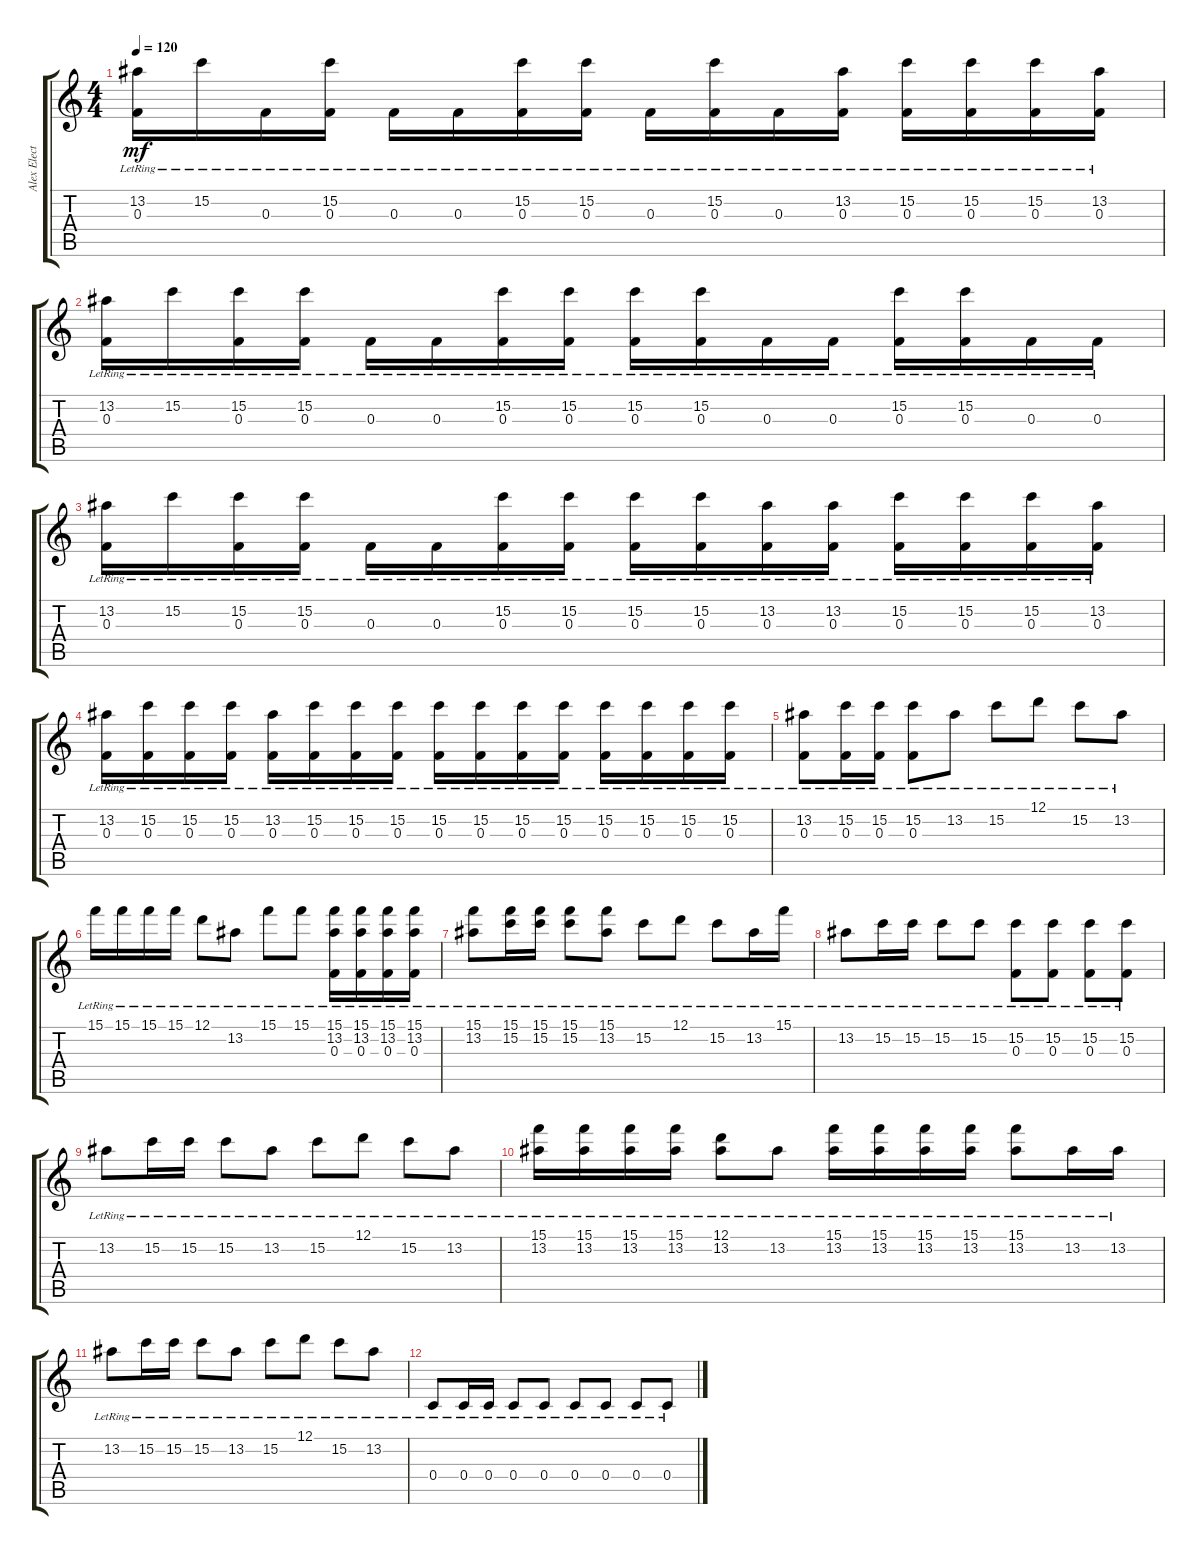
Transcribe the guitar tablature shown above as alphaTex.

\track ("Alex Electric (Whole Step Down)" "Alex Elect") {instrument distortionguitar}
\staff {score tabs}
\tuning (D4 A3 F3 C3 G2 D2) {hide}
\ts (4 4)
\tempo 120
\clef g2
\ks c
(13.2{lr} 0.3{lr}).16{dy mf} 15.2{lr}.16 0.3{lr}.16 (15.2{lr} 0.3{lr}).16 0.3{lr}.16 0.3{lr}.16 (15.2{lr} 0.3{lr}).16 (15.2{lr} 0.3{lr}).16 0.3{lr}.16 (15.2{lr} 0.3{lr}).16 0.3{lr}.16 (13.2{lr} 0.3{lr}).16 (15.2{lr} 0.3{lr}).16 (15.2{lr} 0.3{lr}).16 (15.2{lr} 0.3{lr}).16 (13.2{lr} 0.3{lr}).16 |
(13.2{lr} 0.3{lr}).16 15.2{lr}.16 (15.2{lr} 0.3{lr}).16 (15.2{lr} 0.3{lr}).16 0.3{lr}.16 0.3{lr}.16 (15.2{lr} 0.3{lr}).16 (15.2{lr} 0.3{lr}).16 (15.2{lr} 0.3{lr}).16 (15.2{lr} 0.3{lr}).16 0.3{lr}.16 0.3{lr}.16 (15.2{lr} 0.3{lr}).16 (15.2{lr} 0.3{lr}).16 0.3{lr}.16 0.3{lr}.16 |
(13.2{lr} 0.3{lr}).16 15.2{lr}.16 (15.2{lr} 0.3{lr}).16 (15.2{lr} 0.3{lr}).16 0.3{lr}.16 0.3{lr}.16 (15.2{lr} 0.3{lr}).16 (15.2{lr} 0.3{lr}).16 (15.2{lr} 0.3{lr}).16 (15.2{lr} 0.3{lr}).16 (13.2{lr} 0.3{lr}).16 (13.2{lr} 0.3{lr}).16 (15.2{lr} 0.3{lr}).16 (15.2{lr} 0.3{lr}).16 (15.2{lr} 0.3{lr}).16 (13.2{lr} 0.3{lr}).16 |
(13.2{lr} 0.3{lr}).16 (15.2{lr} 0.3{lr}).16 (15.2{lr} 0.3{lr}).16 (15.2{lr} 0.3{lr}).16 (13.2{lr} 0.3{lr}).16 (15.2{lr} 0.3{lr}).16 (15.2{lr} 0.3{lr}).16 (15.2{lr} 0.3{lr}).16 (15.2{lr} 0.3{lr}).16 (15.2{lr} 0.3{lr}).16 (15.2{lr} 0.3{lr}).16 (15.2{lr} 0.3{lr}).16 (15.2{lr} 0.3{lr}).16 (15.2{lr} 0.3{lr}).16 (15.2{lr} 0.3{lr}).16 (15.2{lr} 0.3{lr}).16 |
(13.2{lr} 0.3{lr}).8 (15.2{lr} 0.3{lr}).16 (15.2{lr} 0.3{lr}).16 (15.2{lr} 0.3{lr}).8 13.2{lr}.8 15.2{lr}.8 12.1{lr}.8 15.2{lr}.8 13.2{lr}.8 |
15.1{lr}.16 15.1{lr}.16 15.1{lr}.16 15.1{lr}.16 12.1{lr}.8 13.2{lr}.8 15.1{lr}.8 15.1{lr}.8 (15.1{lr} 13.2{lr} 0.3{lr}).16 (15.1{lr} 13.2{lr} 0.3{lr}).16 (15.1{lr} 13.2{lr} 0.3{lr}).16 (15.1{lr} 13.2{lr} 0.3{lr}).16 |
(15.1{lr} 13.2{lr}).8 (15.1{lr} 15.2{lr}).16 (15.1{lr} 15.2{lr}).16 (15.1{lr} 15.2{lr}).8 (15.1{lr} 13.2{lr}).8 15.2{lr}.8 12.1{lr}.8 15.2{lr}.8 13.2{lr}.16 15.1{lr}.16 |
13.2{lr}.8 15.2{lr}.16 15.2{lr}.16 15.2{lr}.8 15.2{lr}.8 (15.2{lr} 0.3{lr}).8 (15.2{lr} 0.3{lr}).8 (15.2{lr} 0.3{lr}).8 (15.2{lr} 0.3{lr}).8 |
13.2{lr}.8 15.2{lr}.16 15.2{lr}.16 15.2{lr}.8 13.2{lr}.8 15.2{lr}.8 12.1{lr}.8 15.2{lr}.8 13.2{lr}.8 |
(15.1{lr} 13.2{lr}).16 (15.1{lr} 13.2{lr}).16 (15.1{lr} 13.2{lr}).16 (15.1{lr} 13.2{lr}).16 (12.1{lr} 13.2{lr}).8 13.2{lr}.8 (15.1{lr} 13.2{lr}).16 (15.1{lr} 13.2{lr}).16 (15.1{lr} 13.2{lr}).16 (15.1{lr} 13.2{lr}).16 (15.1{lr} 13.2{lr}).8 13.2{lr}.16 13.2{lr}.16 |
13.2{lr}.8 15.2{lr}.16 15.2{lr}.16 15.2{lr}.8 13.2{lr}.8 15.2{lr}.8 12.1{lr}.8 15.2{lr}.8 13.2{lr}.8 |
0.4{lr}.8 0.4{lr}.16 0.4{lr}.16 0.4{lr}.8 0.4{lr}.8 0.4{lr}.8 0.4{lr}.8 0.4{lr}.8 0.4{lr}.8
